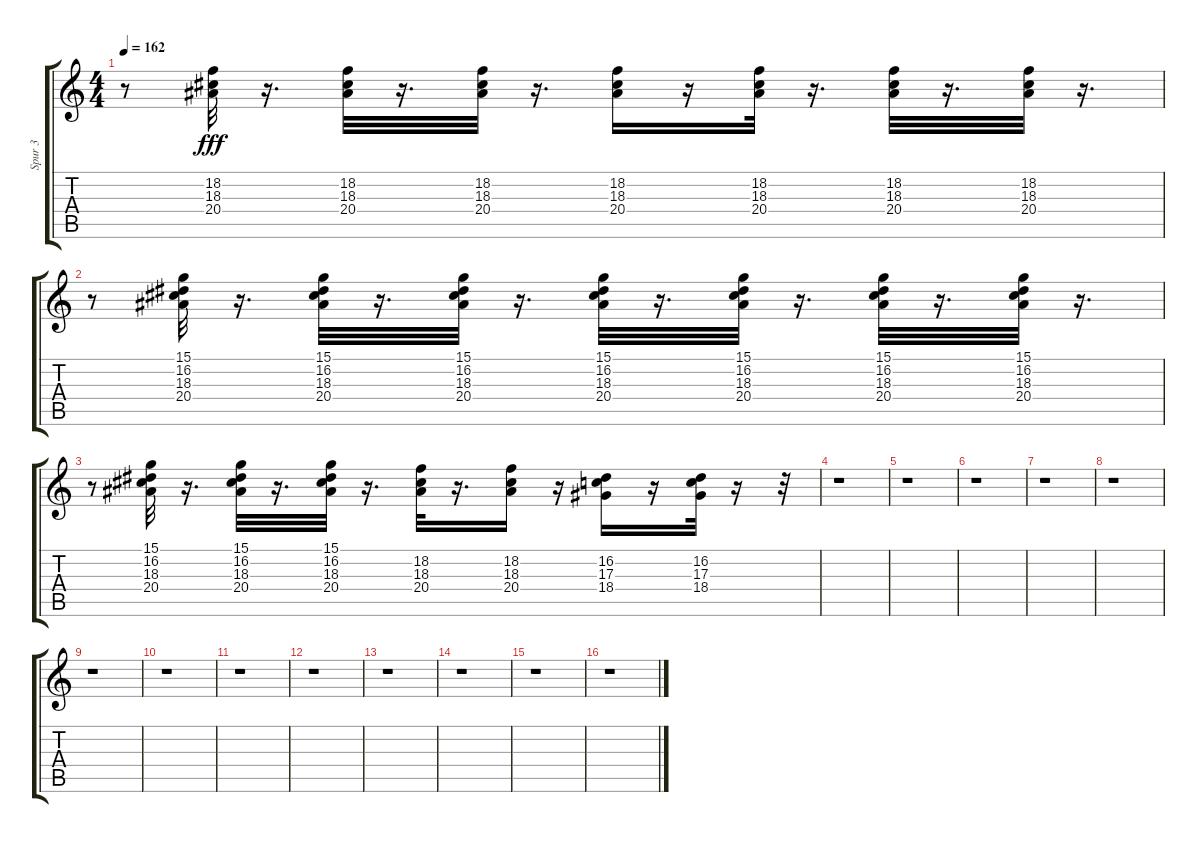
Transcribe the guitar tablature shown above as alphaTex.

\track ("Spur 3" "Spur 3") {instrument honkytonkpiano}
\staff {score tabs}
\tuning (E4 B3 G3 D3 A2 E2) {hide}
\ts (4 4)
\tempo 162
\clef g2
\ks c
r.8{dy fff} (18.2 18.3 20.4).32 r.16{d} (18.2 18.3 20.4).32 r.16{d} (18.2 18.3 20.4).32 r.16{d} (18.2 18.3 20.4).16 r.16 (18.2 18.3 20.4).32 r.16{d} (18.2 18.3 20.4).32 r.16{d} (18.2 18.3 20.4).32 r.16{d} |
r.8 (15.1 16.2 18.3 20.4).32 r.16{d} (15.1 16.2 18.3 20.4).32 r.16{d} (15.1 16.2 18.3 20.4).32 r.16{d} (15.1 16.2 18.3 20.4).32 r.16{d} (15.1 16.2 18.3 20.4).32 r.16{d} (15.1 16.2 18.3 20.4).32 r.16{d} (15.1 16.2 18.3 20.4).32 r.16{d} |
r.8 (15.1 16.2 18.3 20.4).32 r.16{d} (15.1 16.2 18.3 20.4).32 r.16{d} (15.1 16.2 18.3 20.4).32 r.16{d} (18.2 18.3 20.4).32 r.16{d} (18.2 18.3 20.4).16 r.16 (16.2 17.3 18.4).16 r.16 (16.2 17.3 18.4).32 r.16 r.32 |
r.1 |
r.1 |
r.1 |
r.1 |
r.1 |
r.1 |
r.1 |
r.1 |
r.1 |
r.1 |
r.1 |
r.1 |
r.1
